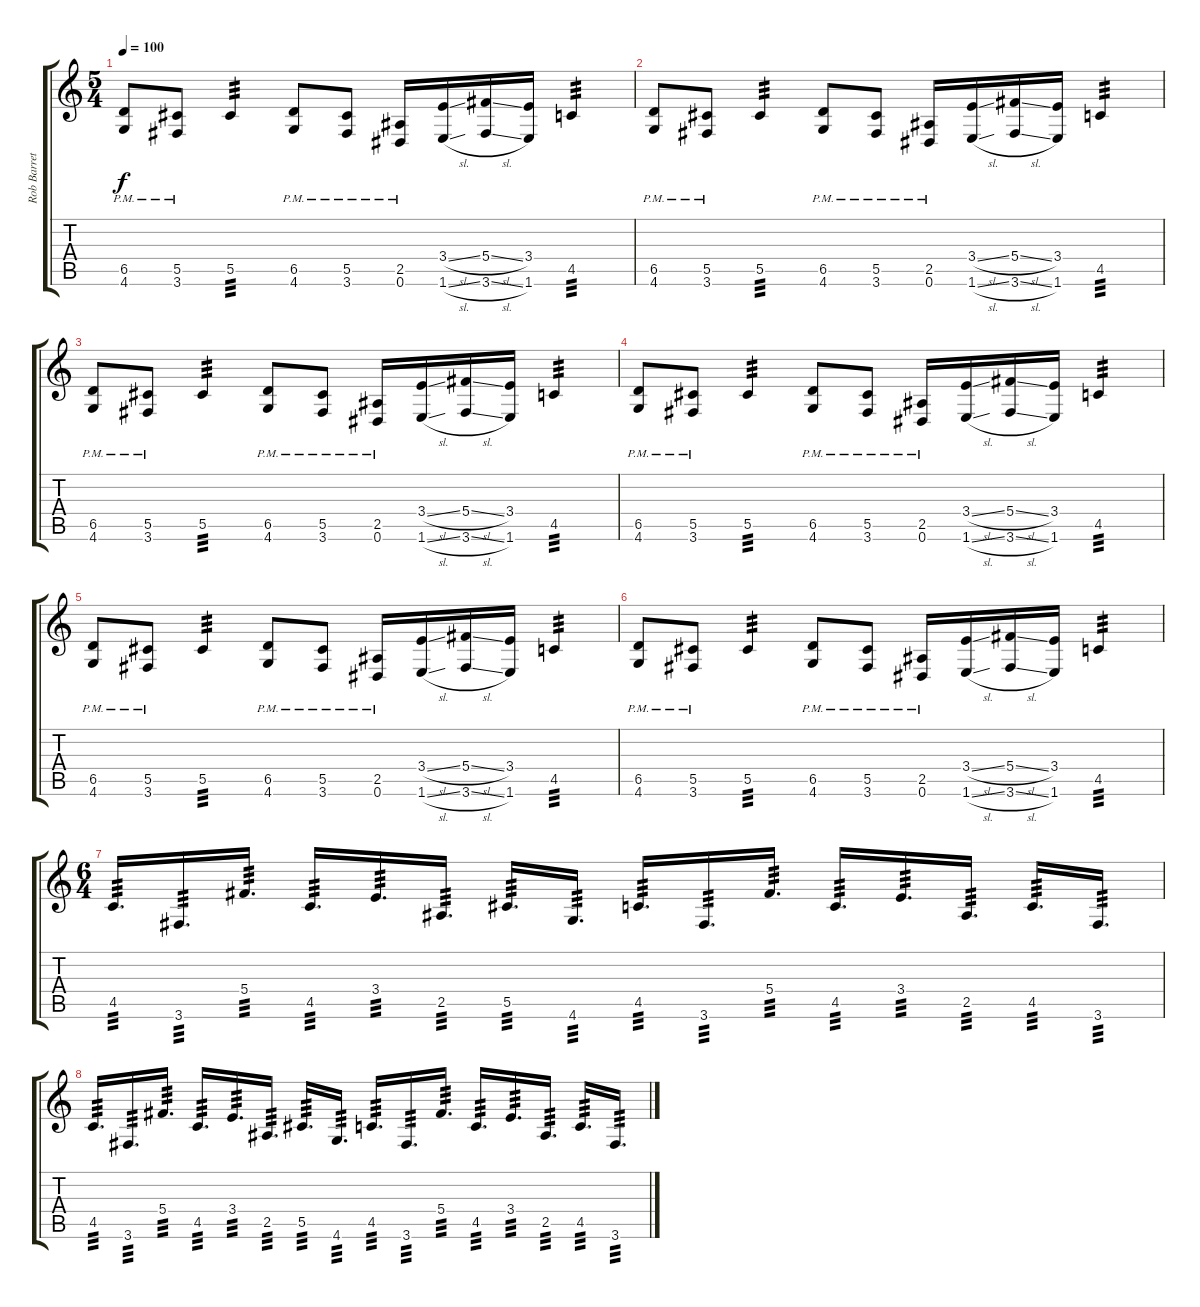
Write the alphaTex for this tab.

\track ("Rob Barret" "Rob Barret") {instrument distortionguitar}
\staff {score tabs}
\tuning (Eb4 Bb3 Gb3 Db3 Ab2 Eb2) {hide}
\ts (5 4)
\tempo 100
\clef g2
\ks c
(6.5{pm} 4.6{pm}).8{dy f} (5.5{pm} 3.6{pm}).8 5.5.4{tp 3} (6.5{pm} 4.6{pm}).8 (5.5{pm} 3.6{pm}).8 (2.5{pm} 0.6{pm}).16 (3.4{sl} 1.6{sl}).16 (5.4{sl} 3.6{sl}).16 (3.4 1.6).16 4.5.4{tp 3} |
(6.5{pm} 4.6{pm}).8 (5.5{pm} 3.6{pm}).8 5.5.4{tp 3} (6.5{pm} 4.6{pm}).8 (5.5{pm} 3.6{pm}).8 (2.5{pm} 0.6{pm}).16 (3.4{sl} 1.6{sl}).16 (5.4{sl} 3.6{sl}).16 (3.4 1.6).16 4.5.4{tp 3} |
(6.5{pm} 4.6{pm}).8 (5.5{pm} 3.6{pm}).8 5.5.4{tp 3} (6.5{pm} 4.6{pm}).8 (5.5{pm} 3.6{pm}).8 (2.5{pm} 0.6{pm}).16 (3.4{sl} 1.6{sl}).16 (5.4{sl} 3.6{sl}).16 (3.4 1.6).16 4.5.4{tp 3} |
(6.5{pm} 4.6{pm}).8 (5.5{pm} 3.6{pm}).8 5.5.4{tp 3} (6.5{pm} 4.6{pm}).8 (5.5{pm} 3.6{pm}).8 (2.5{pm} 0.6{pm}).16 (3.4{sl} 1.6{sl}).16 (5.4{sl} 3.6{sl}).16 (3.4 1.6).16 4.5.4{tp 3} |
(6.5{pm} 4.6{pm}).8 (5.5{pm} 3.6{pm}).8 5.5.4{tp 3} (6.5{pm} 4.6{pm}).8 (5.5{pm} 3.6{pm}).8 (2.5{pm} 0.6{pm}).16 (3.4{sl} 1.6{sl}).16 (5.4{sl} 3.6{sl}).16 (3.4 1.6).16 4.5.4{tp 3} |
(6.5{pm} 4.6{pm}).8 (5.5{pm} 3.6{pm}).8 5.5.4{tp 3} (6.5{pm} 4.6{pm}).8 (5.5{pm} 3.6{pm}).8 (2.5{pm} 0.6{pm}).16 (3.4{sl} 1.6{sl}).16 (5.4{sl} 3.6{sl}).16 (3.4 1.6).16 4.5.4{tp 3} |
\ts (6 4)
4.5.16{d tp 3} 3.6.16{d tp 3} 5.4.16{d tp 3} 4.5.16{d tp 3} 3.4.16{d tp 3} 2.5.16{d tp 3} 5.5.16{d tp 3} 4.6.16{d tp 3} 4.5.16{d tp 3} 3.6.16{d tp 3} 5.4.16{d tp 3} 4.5.16{d tp 3} 3.4.16{d tp 3} 2.5.16{d tp 3} 4.5.16{d tp 3} 3.6.16{d tp 3} |
4.5.16{d tp 3} 3.6.16{d tp 3} 5.4.16{d tp 3} 4.5.16{d tp 3} 3.4.16{d tp 3} 2.5.16{d tp 3} 5.5.16{d tp 3} 4.6.16{d tp 3} 4.5.16{d tp 3} 3.6.16{d tp 3} 5.4.16{d tp 3} 4.5.16{d tp 3} 3.4.16{d tp 3} 2.5.16{d tp 3} 4.5.16{d tp 3} 3.6.16{d tp 3}
